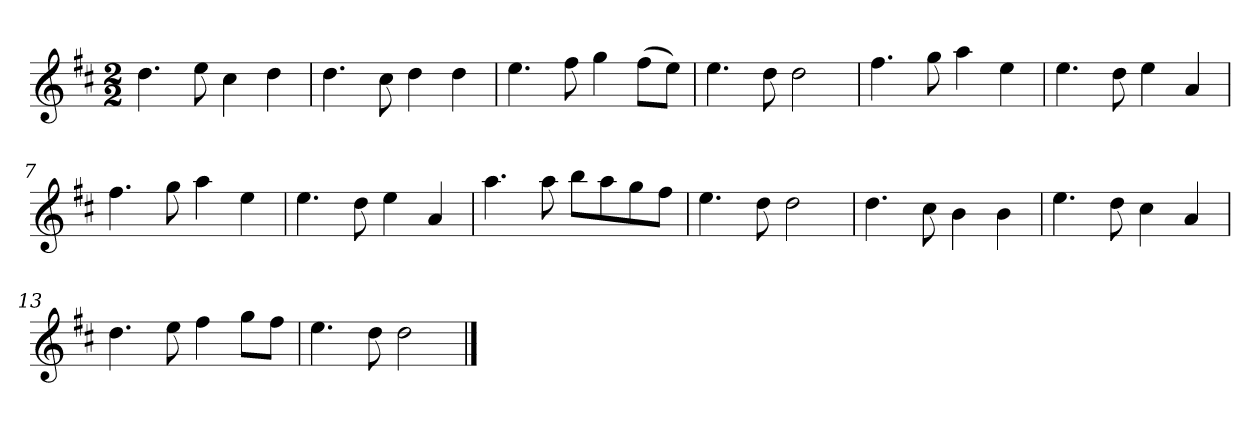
**kern
*part1
*staff1
*k[f#c#]
*M2/2
*MM120
=1
4.dd
8ee
4cc#
4dd
=2
4.dd
8cc#
4dd
4dd
=3
4.ee
8ff#
4gg
(8ff#L
8eeJ)
=4
4.ee
8dd
2dd
=5
4.ff#
8gg
4aa
4ee
=6
4.ee
8dd
4ee
4a
=7
4.ff#
8gg
4aa
4ee
=8
4.ee
8dd
4ee
4a
=9
4.aa
8aa
8bbL
8aa
8gg
8ff#J
=10
4.ee
8dd
2dd
=11
4.dd
8cc#
4b
4b
=12
4.ee
8dd
4cc#
4a
=13
4.dd
8ee
4ff#
8ggL
8ff#J
=14
4.ee
8dd
2dd
==
*-
